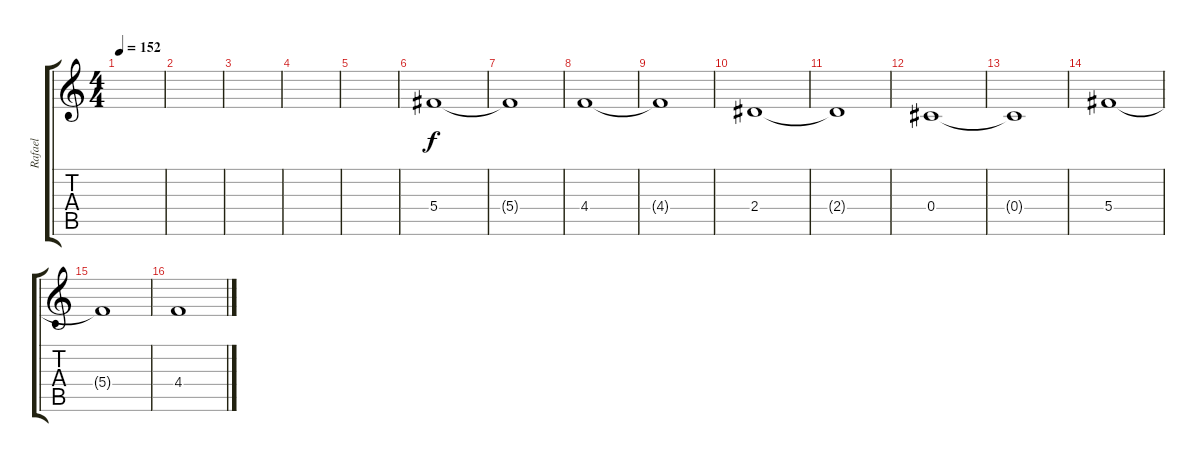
\track ("Rafael" "Rafael") {instrument distortionguitar}
\staff {score tabs}
\tuning (Eb4 Bb3 Gb3 Db3 Ab2 Eb2) {hide}
\ts (4 4)
\tempo 152
\clef g2
\ks c
|
|
|
|
|
5.4.1 |
5.4{t}.1 |
4.4.1 |
4.4{t}.1 |
2.4.1 |
2.4{t}.1 |
0.4.1 |
0.4{t}.1 |
5.4.1 |
5.4{t}.1 |
4.4.1
